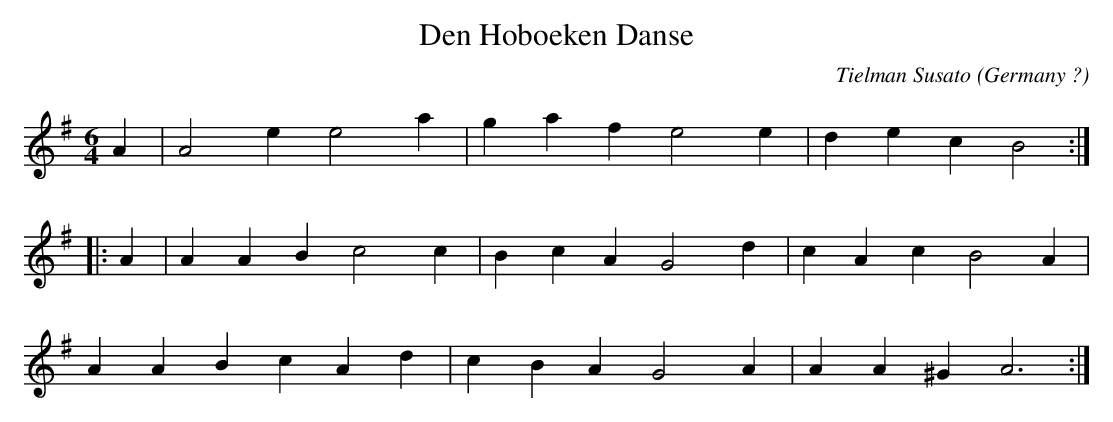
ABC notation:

X:1
T:Den Hoboeken Danse
C:Tielman Susato
L:1/8
M:6/4
O:Germany ?
K:G major
A2|A4e2e4a2|g2a2f2e4e2|d2e2c2B4:|
|:A2|A2A2B2c4c2|B2c2A2G4d2|c2A2c2B4A2|
A2A2B2c2A2d2|c2B2A2G4A2|A2A2^G2A6:|
